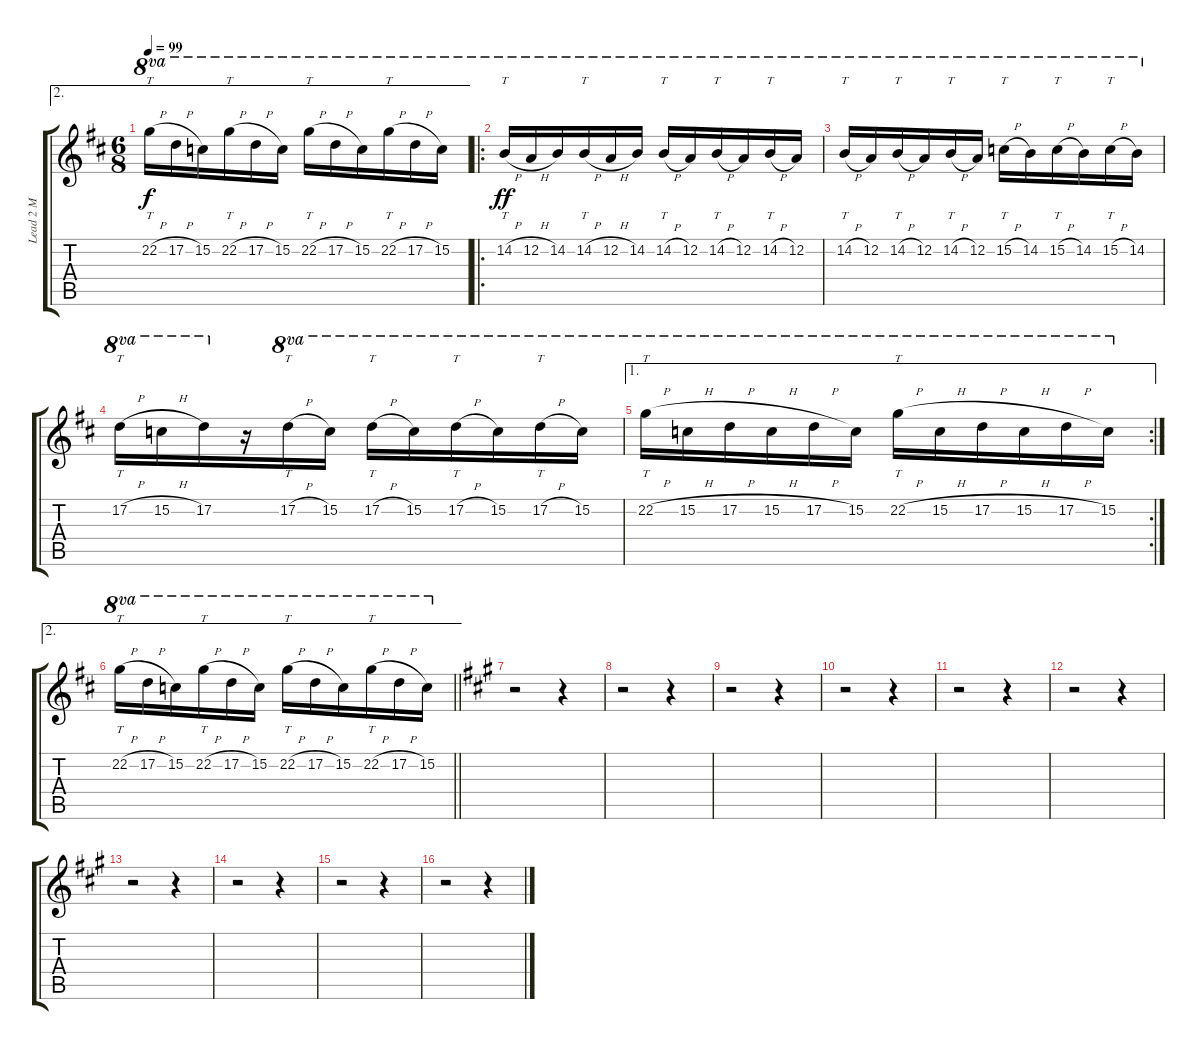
\track ("Lead 2 M" "Lead 2 M") {instrument distortionguitar}
\staff {score tabs}
\tuning (D4 A3 F3 C3 G2 C2) {hide}
\ae 2
\ts (6 8)
\tempo 99
\clef g2
\ks d
22.2{h}.16{tt ot 8va dy f} 17.2{h}.16{ot 8va} 15.2.16{ot 8va} 22.2{h}.16{tt ot 8va} 17.2{h}.16{ot 8va} 15.2.16{ot 8va} 22.2{h}.16{tt ot 8va} 17.2{h}.16{ot 8va} 15.2.16{ot 8va} 22.2{h}.16{tt ot 8va} 17.2{h}.16{ot 8va} 15.2.16{ot 8va} |
\ro
14.2{h}.16{tt ot 8va dy ff} 12.2{h}.16{ot 8va} 14.2.16{ot 8va} 14.2{h}.16{tt ot 8va} 12.2{h}.16{ot 8va} 14.2.16{ot 8va} 14.2{h}.16{tt ot 8va} 12.2.16{ot 8va} 14.2{h}.16{tt ot 8va} 12.2.16{ot 8va} 14.2{h}.16{tt ot 8va} 12.2.16{ot 8va} |
14.2{h}.16{tt ot 8va} 12.2.16{ot 8va} 14.2{h}.16{tt ot 8va} 12.2.16{ot 8va} 14.2{h}.16{tt ot 8va} 12.2.16{ot 8va} 15.2{h}.16{tt ot 8va} 14.2.16{ot 8va} 15.2{h}.16{tt ot 8va} 14.2.16{ot 8va} 15.2{h}.16{tt ot 8va} 14.2.16{ot 8va} |
17.2{h}.16{tt ot 8va} 15.2{h}.16{ot 8va} 17.2.16{ot 8va} r.16 17.2{h}.16{tt ot 8va} 15.2.16{ot 8va} 17.2{h}.16{tt ot 8va} 15.2.16{ot 8va} 17.2{h}.16{tt ot 8va} 15.2.16{ot 8va} 17.2{h}.16{tt ot 8va} 15.2.16{ot 8va} |
\ae 1
\rc 2
22.2{h}.16{tt ot 8va} 15.2{h}.16{ot 8va} 17.2{h}.16{ot 8va} 15.2{h}.16{ot 8va} 17.2{h}.16{ot 8va} 15.2.16{ot 8va} 22.2{h}.16{tt ot 8va} 15.2{h}.16{ot 8va} 17.2{h}.16{ot 8va} 15.2{h}.16{ot 8va} 17.2{h}.16{ot 8va} 15.2.16{ot 8va} |
\ae 2
\barLineRight lightlight
22.2{h}.16{tt ot 8va} 17.2{h}.16{ot 8va} 15.2.16{ot 8va} 22.2{h}.16{tt ot 8va} 17.2{h}.16{ot 8va} 15.2.16{ot 8va} 22.2{h}.16{tt ot 8va} 17.2{h}.16{ot 8va} 15.2.16{ot 8va} 22.2{h}.16{tt ot 8va} 17.2{h}.16{ot 8va} 15.2.16{ot 8va} |
\ks a
r.2 r.4 |
r.2 r.4 |
r.2 r.4 |
r.2 r.4 |
r.2 r.4 |
r.2 r.4 |
r.2 r.4 |
r.2 r.4 |
r.2 r.4 |
r.2 r.4
